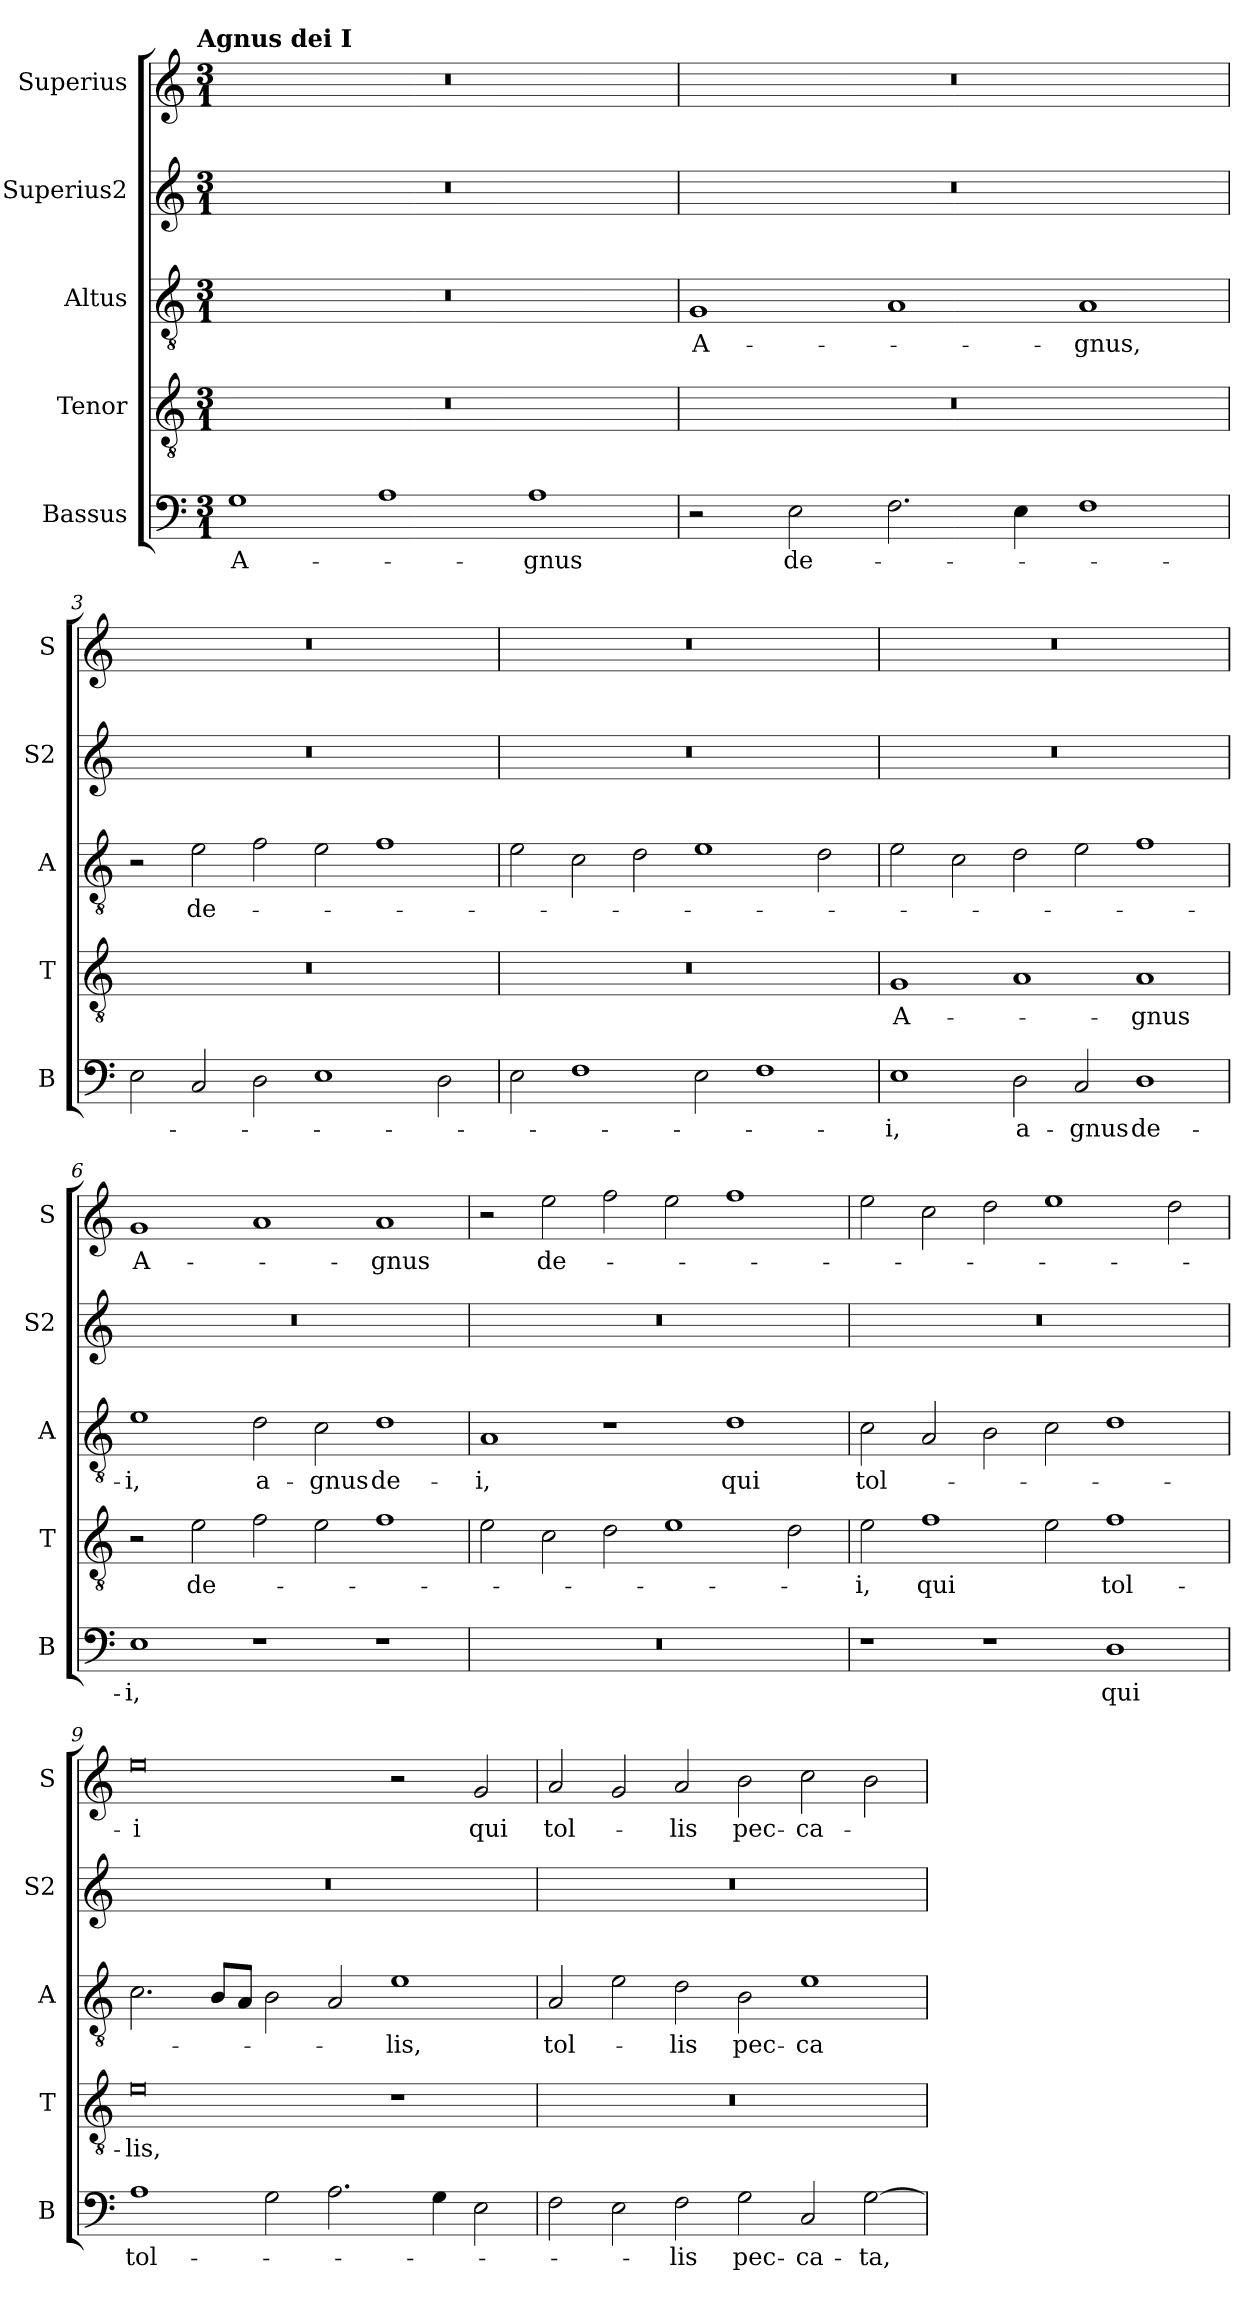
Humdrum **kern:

**kern	**text	**kern	**text	**kern	**text	**kern	**kern	**text
*part5	*part5	*part4	*part4	*part3	*part3	*part2	*part1	*part1
*staff5	*staff5	*staff4	*staff4	*staff3	*staff3	*staff2	*staff1	*staff1
*I"Bassus	*	*I"Tenor	*	*I"Altus	*	*I"Superius2	*I"Superius	*
*I'B	*	*I'T	*	*I'A	*	*I'S2	*I'S	*
*clefF4	*	*clefGv2	*	*clefGv2	*	*clefG2	*clefG2	*
*k[]	*	*k[]	*	*k[]	*	*k[]	*k[]	*
!!LO:TX:omd:t=Agnus dei I
*M3/1	*	*M3/1	*	*M3/1	*	*M3/1	*M3/1	*
=1	=1	=1	=1	=1	=1	=1	=1	=1
1G	A-	0.r	.	0.r	.	0.r	0.r	.
1A	.	.	.	.	.	.	.	.
1A	-gnus	.	.	.	.	.	.	.
=2	=2	=2	=2	=2	=2	=2	=2	=2
2r	.	0.r	.	1G	A-	0.r	0.r	.
2E\	de-	.	.	.	.	.	.	.
2.F\	.	.	.	1A	.	.	.	.
4E\	.	.	.	.	.	.	.	.
1F	.	.	.	1A	-gnus,	.	.	.
=3	=3	=3	=3	=3	=3	=3	=3	=3
2E\	.	0.r	.	2r	.	0.r	0.r	.
2C/	.	.	.	2e\	de-	.	.	.
2D\	.	.	.	2f\	.	.	.	.
1E	.	.	.	2e\	.	.	.	.
.	.	.	.	1f	.	.	.	.
2D\	.	.	.	.	.	.	.	.
=4	=4	=4	=4	=4	=4	=4	=4	=4
2E\	.	0.r	.	2e\	.	0.r	0.r	.
1F	.	.	.	2c\	.	.	.	.
.	.	.	.	2d\	.	.	.	.
2E\	.	.	.	1e	.	.	.	.
1F	.	.	.	.	.	.	.	.
.	.	.	.	2d\	.	.	.	.
=5	=5	=5	=5	=5	=5	=5	=5	=5
1E	-i,	1G	A-	2e\	.	0.r	0.r	.
.	.	.	.	2c\	.	.	.	.
2D\	a-	1A	.	2d\	.	.	.	.
2C/	-gnus	.	.	2e\	.	.	.	.
1D	de-	1A	-gnus	1f	.	.	.	.
=6	=6	=6	=6	=6	=6	=6	=6	=6
1E	-i,	2r	.	1e	-i,	0.r	1g	A-
.	.	2e\	de-	.	.	.	.	.
1r	.	2f\	.	2d\	a-	.	1a	.
.	.	2e\	.	2c\	-gnus	.	.	.
1r	.	1f	.	1d	de-	.	1a	-gnus
=7	=7	=7	=7	=7	=7	=7	=7	=7
0.r	.	2e\	.	1A	i,	0.r	2r	.
.	.	2c\	.	.	.	.	2ee\	de-
.	.	2d\	.	1r	.	.	2ff\	.
.	.	1e	.	.	.	.	2ee\	.
.	.	.	.	1d	qui	.	1ff	.
.	.	2d\	.	.	.	.	.	.
=8	=8	=8	=8	=8	=8	=8	=8	=8
1r	.	2e\	-i,	2c\	tol-	0.r	2ee\	.
.	.	1f	qui	2A/	.	.	2cc\	.
1r	.	.	.	2B\	.	.	2dd\	.
.	.	2e\	.	2c\	.	.	1ee	.
1D	qui	1f	tol-	1d	.	.	.	.
.	.	.	.	.	.	.	2dd\	.
=9	=9	=9	=9	=9	=9	=9	=9	=9
1A	tol-	0e	-lis,	2.c\	.	0.r	0ee	-i
.	.	.	.	8B/L	.	.	.	.
.	.	.	.	8A/J	.	.	.	.
2G\	.	.	.	2B\	.	.	.	.
2.A\	.	.	.	2A/	.	.	.	.
.	.	1r	.	1e	-lis,	.	2r	.
4G\	.	.	.	.	.	.	.	.
2E\	.	.	.	.	.	.	2g/	qui
=10	=10	=10	=10	=10	=10	=10	=10	=10
2F\	.	0.r	.	2A/	tol-	0.r	2a/	tol-
2E\	.	.	.	2e\	.	.	2g/	.
2F\	-lis	.	.	2d\	-lis	.	2a/	-lis
2G\	pec-	.	.	2B\	pec-	.	2b\	pec-
2C/	-ca-	.	.	1e	-ca-	.	2cc\	-ca-
[2G\	-ta,	.	.	.	.	.	2b\	.
=	=	=	=	=	=	=	=	=
*-	*-	*-	*-	*-	*-	*-	*-	*-
